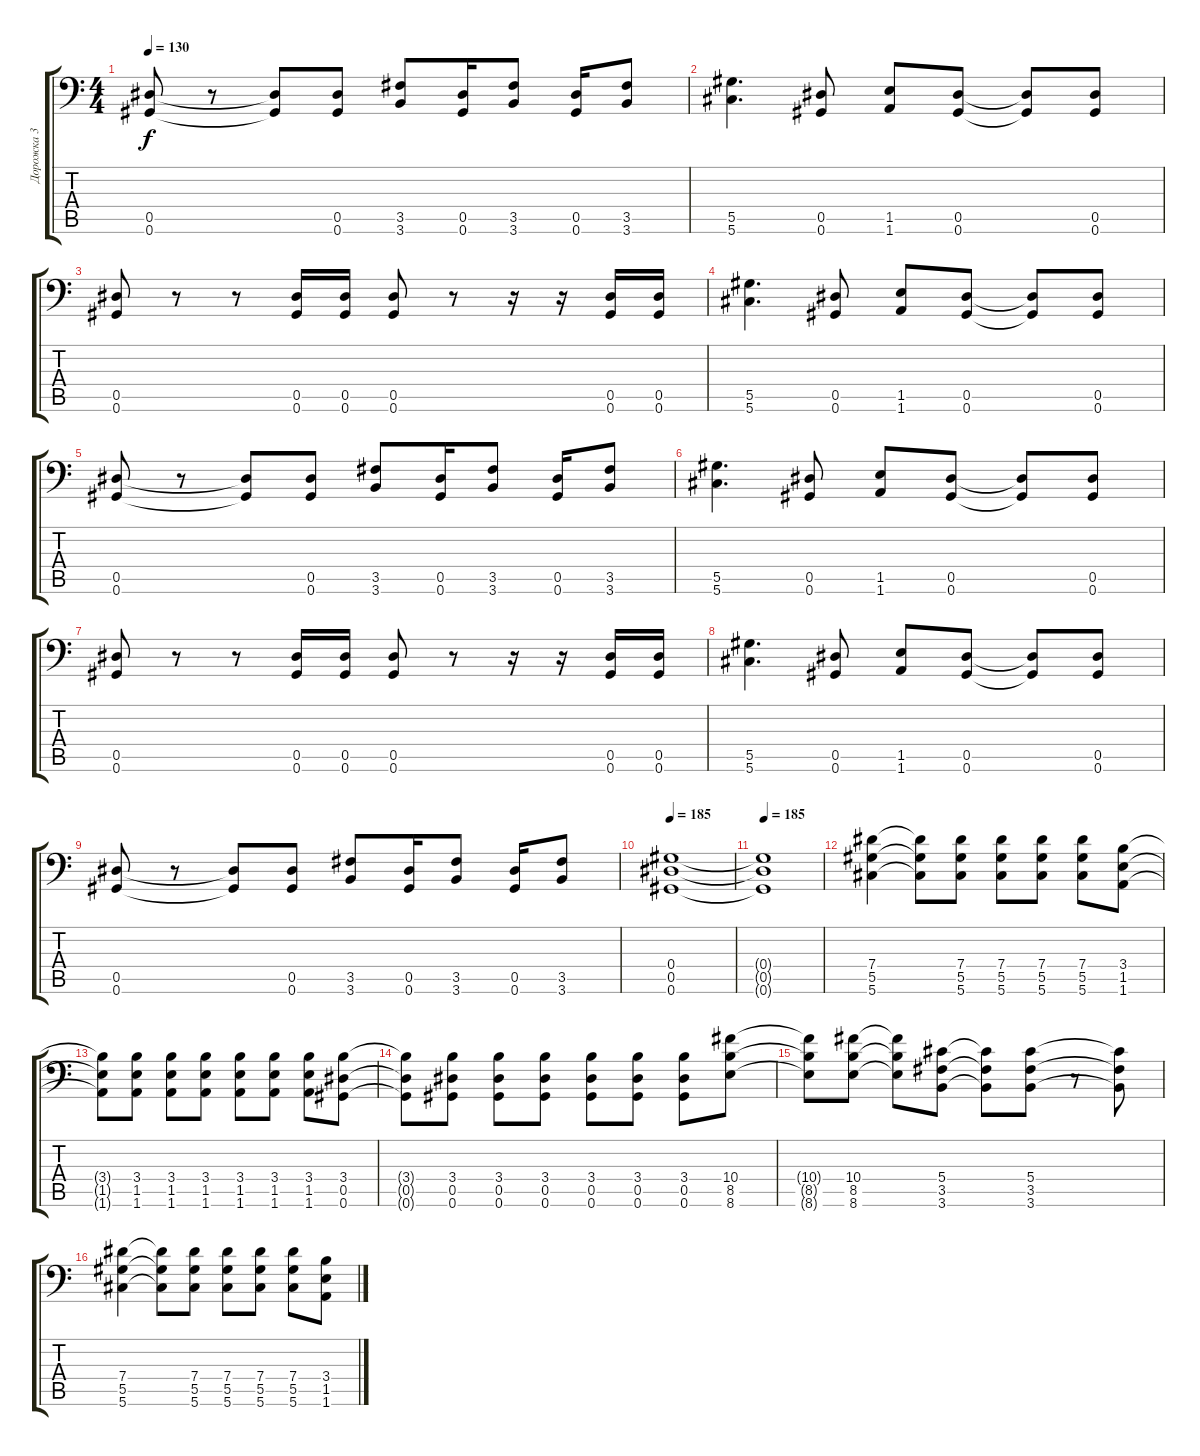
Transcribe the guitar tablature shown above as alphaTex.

\track ("Дорожка 3" "Дорожка 3") {instrument distortionguitar}
\staff {score tabs}
\tuning (Bb3 F3 Db3 Ab2 Eb2 Ab1) {hide}
\ts (4 4)
\tempo 130
\clef f4
\ks c
(0.5 0.6).8{dy f} r.8 (0.5{t} 0.6{t}).8 (0.5 0.6).8 (3.5 3.6).8 (0.5 0.6).16 (3.5 3.6).8 (0.5 0.6).16 (3.5 3.6).8 |
(5.5 5.6).4{d} (0.5 0.6).8 (1.5 1.6).8 (0.5 0.6).8 (0.5{t} 0.6{t}).8 (0.5 0.6).8 |
(0.5 0.6).8 r.8 r.8 (0.5 0.6).16 (0.5 0.6).16 (0.5 0.6).8 r.8 r.16 r.16 (0.5 0.6).16 (0.5 0.6).16 |
(5.5 5.6).4{d} (0.5 0.6).8 (1.5 1.6).8 (0.5 0.6).8 (0.5{t} 0.6{t}).8 (0.5 0.6).8 |
(0.5 0.6).8 r.8 (0.5{t} 0.6{t}).8 (0.5 0.6).8 (3.5 3.6).8 (0.5 0.6).16 (3.5 3.6).8 (0.5 0.6).16 (3.5 3.6).8 |
(5.5 5.6).4{d} (0.5 0.6).8 (1.5 1.6).8 (0.5 0.6).8 (0.5{t} 0.6{t}).8 (0.5 0.6).8 |
(0.5 0.6).8 r.8 r.8 (0.5 0.6).16 (0.5 0.6).16 (0.5 0.6).8 r.8 r.16 r.16 (0.5 0.6).16 (0.5 0.6).16 |
(5.5 5.6).4{d} (0.5 0.6).8 (1.5 1.6).8 (0.5 0.6).8 (0.5{t} 0.6{t}).8 (0.5 0.6).8 |
(0.5 0.6).8 r.8 (0.5{t} 0.6{t}).8 (0.5 0.6).8 (3.5 3.6).8 (0.5 0.6).16 (3.5 3.6).8 (0.5 0.6).16 (3.5 3.6).8 |
\tempo 185
(0.4 0.5 0.6).1 |
\tempo (185 0.03125)
(0.4{t} 0.5{t} 0.6{t}).1 |
(7.4 5.5 5.6).4 (7.4{t} 5.5{t} 5.6{t}).8 (7.4 5.5 5.6).8 (7.4 5.5 5.6).8 (7.4 5.5 5.6).8 (7.4 5.5 5.6).8 (3.4 1.5 1.6).8 |
(3.4{t} 1.5{t} 1.6{t}).8 (3.4 1.5 1.6).8 (3.4 1.5 1.6).8 (3.4 1.5 1.6).8 (3.4 1.5 1.6).8 (3.4 1.5 1.6).8 (3.4 1.5 1.6).8 (3.4 0.5 0.6).8 |
(3.4{t} 0.5{t} 0.6{t}).8 (3.4 0.5 0.6).8 (3.4 0.5 0.6).8 (3.4 0.5 0.6).8 (3.4 0.5 0.6).8 (3.4 0.5 0.6).8 (3.4 0.5 0.6).8 (10.4 8.5 8.6).8 |
(10.4{t} 8.5{t} 8.6{t}).8 (10.4 8.5 8.6).8 (10.4{t} 8.5{t} 8.6{t}).8 (5.4 3.5 3.6).8 (5.4{t} 3.5{t} 3.6{t}).8 (5.4 3.5 3.6).8 r.8 (5.4{t} 3.5{t} 3.6{t}).8 |
(7.4 5.5 5.6).4 (7.4{t} 5.5{t} 5.6{t}).8 (7.4 5.5 5.6).8 (7.4 5.5 5.6).8 (7.4 5.5 5.6).8 (7.4 5.5 5.6).8 (3.4 1.5 1.6).8
